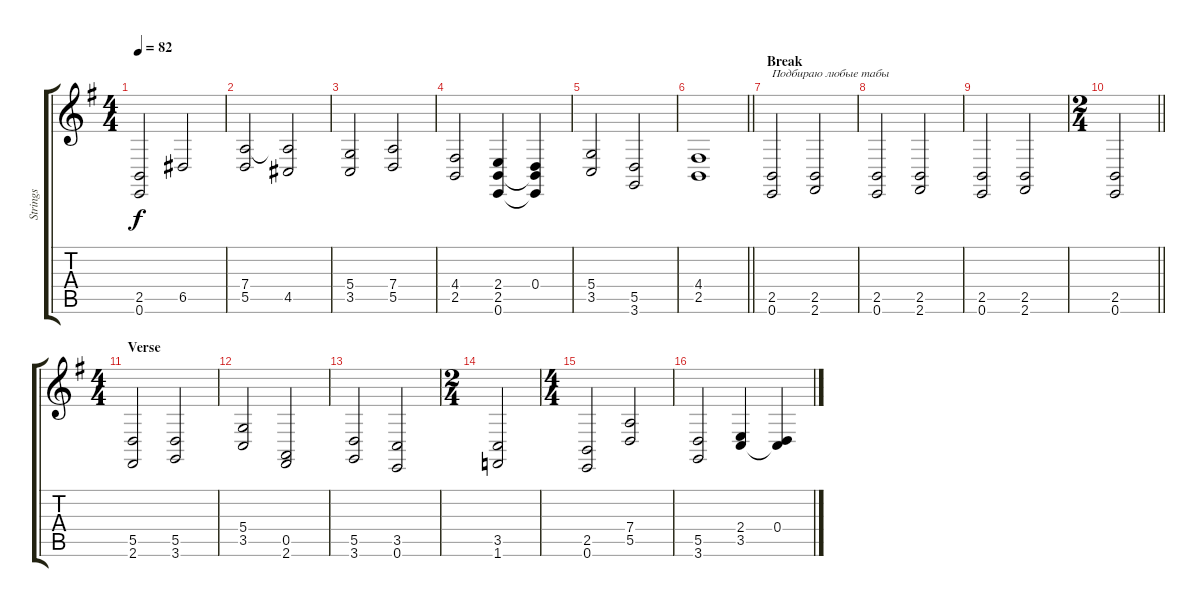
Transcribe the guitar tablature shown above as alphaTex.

\track ("Strings" "Strings") {instrument stringensemble2}
\staff {score tabs}
\tuning (E4 B3 G3 D3 A2 E2) {hide}
\ts (4 4)
\tempo 82
\clef g2
\ks eminor
(2.5 0.6).2{dy f} 6.5.2 |
(7.4 5.5).2 (7.4{t} 4.5).2 |
(5.4 3.5).2 (7.4 5.5).2 |
(4.4 2.5).2 (2.4 2.5 0.6).4 (0.4 2.5{t} 0.6{t}).4 |
(5.4 3.5).2 (5.5 3.6).2 |
\barLineRight lightlight
(4.4 2.5).1 |
\section ("" "Break")
(2.5 0.6).2{txt "Подбираю любые табы"} (2.5 2.6).2 |
(2.5 0.6).2 (2.5 2.6).2 |
(2.5 0.6).2 (2.5 2.6).2 |
\ts (2 4)
\barLineRight lightlight
(2.5 0.6).2 |
\ts (4 4)
\section ("" "Verse")
(5.5 2.6).2 (5.5 3.6).2 |
(5.4 3.5).2 (0.5 2.6).2 |
(5.5 3.6).2 (3.5 0.6).2 |
\ts (2 4)
(3.5 1.6).2 |
\ts (4 4)
(2.5 0.6).2 (7.4 5.5).2 |
(5.5 3.6).2 (2.4 3.5).4 (0.4 3.5{t}).4
